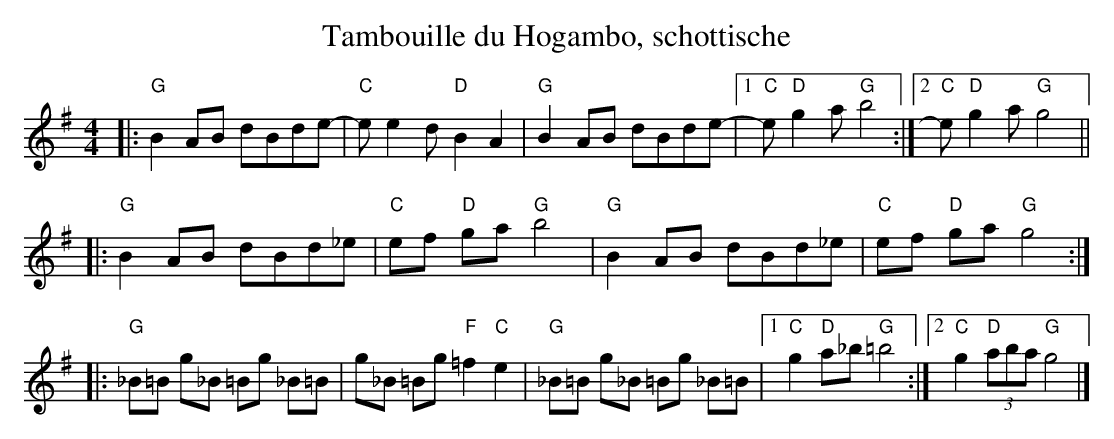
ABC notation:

X:1
T:Tambouille du Hogambo, schottische
L:1/4
M:4/4
K:G
V:1
|: "G" B A/B/ d/B/d/e/- | "C" e/ e d/ "D" B A | "G" B A/B/ d/B/d/e/- |1 "C" e/ "D" g a/ "G" b2 :|2  "C" e/ "D" g a/ "G" g2||
|: "G" B A/B/ d/B/d/_e/ | "C" e/f/ "D"g/a/ "G" b2 | "G" B A/B/ d/B/d/_e/ |  "C" e/f/ "D"g/a/ "G" g2 :|
|:"G" _B/=B/ g/_B/ =B/g/ _B/=B/ | g/_B/ =B/g/ "F" =f "C" e | "G" _B/=B/ g/_B/ =B/g/ _B/=B/ |1  "C" g "D" a/_b/ "G" =b2 :|2 "C" g "D" (3a/b/a/ "G" g2 |]
